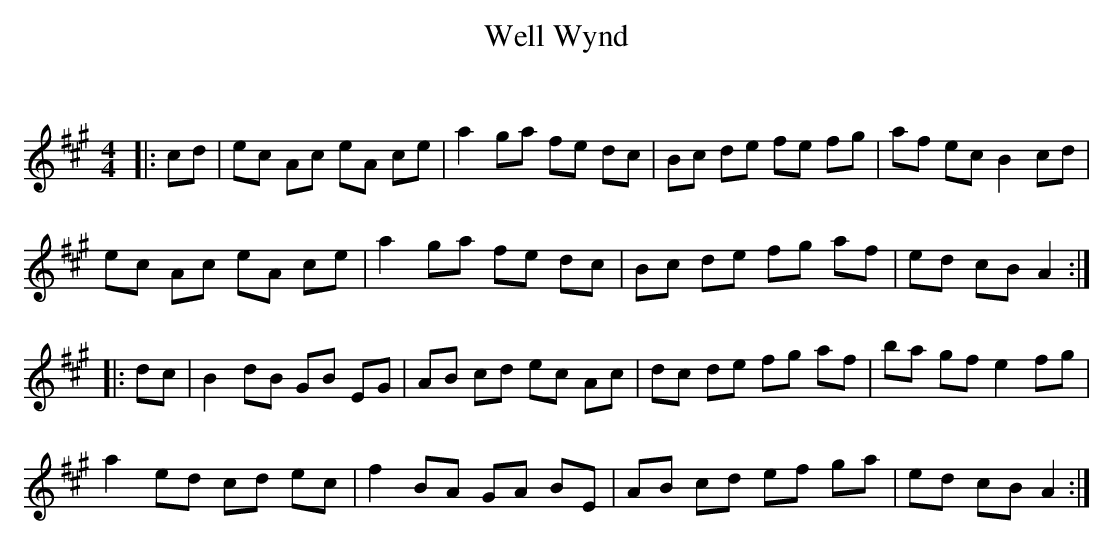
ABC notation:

X:1
T: Well Wynd
C:
Q: 232
K:A
M:4/4
L:1/8
|:cd|ec Ac eA ce|a2 ga fe dc|Bc de fe fg|af ec B2 cd|
ec Ac eA ce|a2 ga fe dc|Bc de fg af|ed cB A2:|
|:dc|B2 dB GB EG|AB cd ec Ac|dc de fg af|ba gf e2 fg|
a2 ed cd ec|f2 BA GA BE|AB cd ef ga|ed cB A2:|
